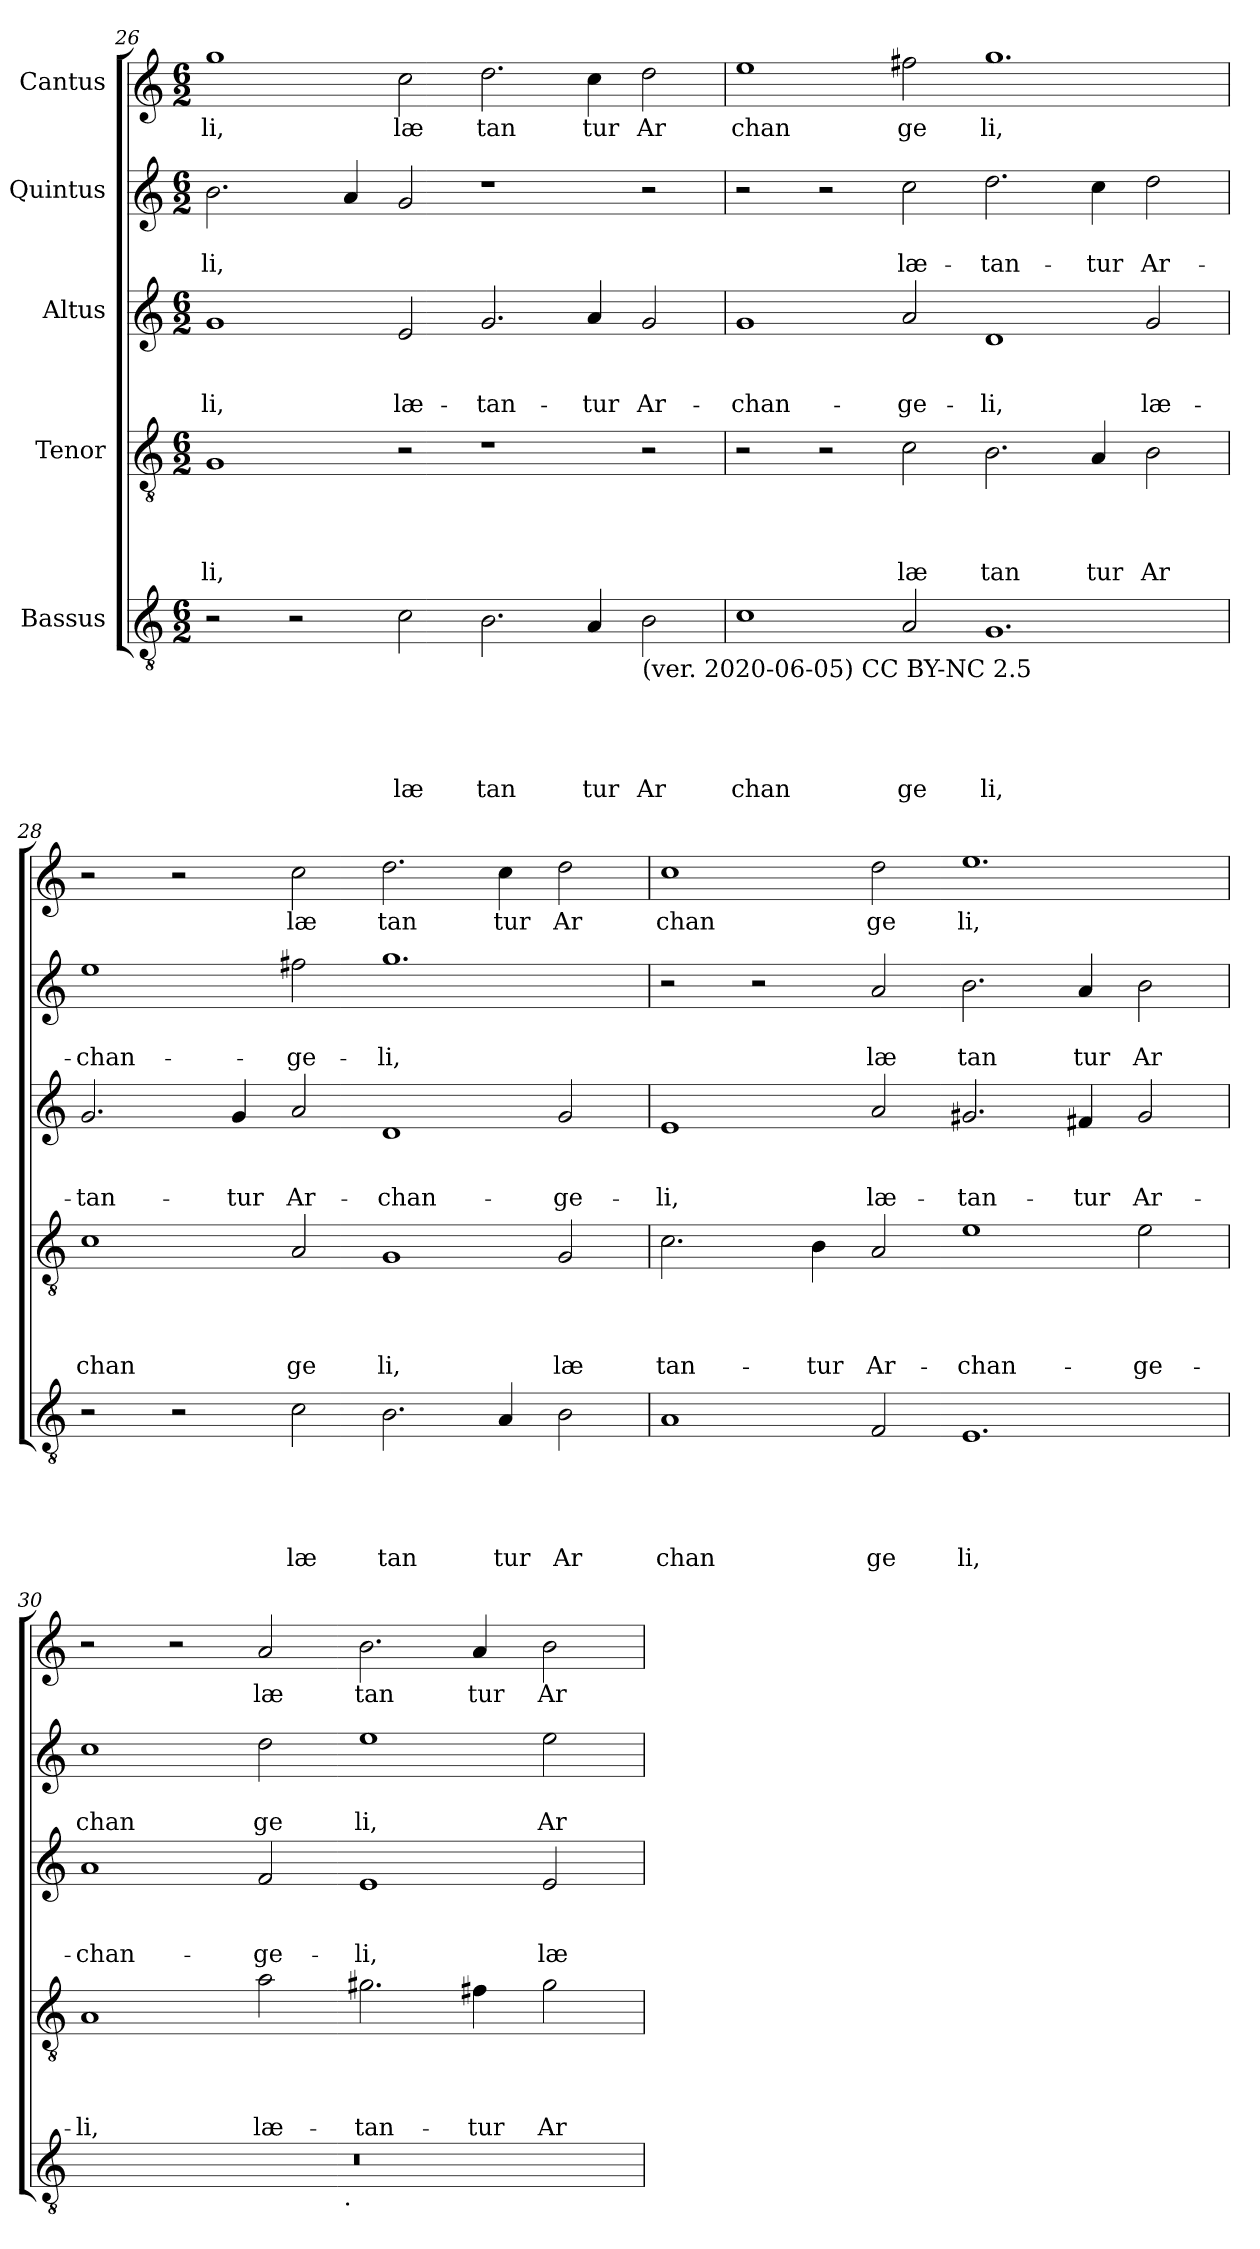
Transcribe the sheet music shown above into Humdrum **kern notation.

**kern	**text	**text	**text	**text	**text	**kern	**text	**text	**text	**text	**kern	**text	**text	**text	**kern	**text	**text	**kern	**text
*part5	*part5	*part5	*part5	*part5	*part5	*part4	*part4	*part4	*part4	*part4	*part3	*part3	*part3	*part3	*part2	*part2	*part2	*part1	*part1
*staff5	*staff5	*staff5	*staff5	*staff5	*staff5	*staff4	*staff4	*staff4	*staff4	*staff4	*staff3	*staff3	*staff3	*staff3	*staff2	*staff2	*staff2	*staff1	*staff1
*I"Bassus	*	*	*	*	*	*I"Tenor	*	*	*	*	*I"Altus	*	*	*	*I"Quintus	*	*	*I"Cantus	*
*clefGv2	*	*	*	*	*	*clefGv2	*	*	*	*	*clefG2	*	*	*	*clefG2	*	*	*clefG2	*
*k[]	*	*	*	*	*	*k[]	*	*	*	*	*k[]	*	*	*	*k[]	*	*	*k[]	*
*C:	*	*	*	*	*	*C:	*	*	*	*	*C:	*	*	*	*C:	*	*	*C:	*
*M6/2	*	*	*	*	*	*M6/2	*	*	*	*	*M6/2	*	*	*	*M6/2	*	*	*M6/2	*
=26	=26	=26	=26	=26	=26	=26	=26	=26	=26	=26	=26	=26	=26	=26	=26	=26	=26	=26	=26
!	!	!	!	!	!	!	!	!	!	!LO:LY:b	!	!	!	!LO:LY:b	!	!	!LO:LY:b	!	!LO:LY:b
2r	.	.	.	.	.	1G	.	.	.	li,	1g	.	.	-li,	2.b\	.	-li,	1gg	li,
2r	.	.	.	.	.	.	.	.	.	.	.	.	.	.	.	.	.	.	.
.	.	.	.	.	.	.	.	.	.	.	.	.	.	.	4a/	.	.	.	.
!	!	!	!	!	!LO:LY:b	!	!	!	!	!	!	!	!	!LO:LY:b	!	!	!	!	!LO:LY:b
2c\	.	.	.	.	læ	2r	.	.	.	.	2e/	.	.	læ-	2g/	.	.	2cc\	læ
!	!	!	!	!	!LO:LY:b	!	!	!	!	!	!	!	!	!LO:LY:b	!	!	!	!	!LO:LY:b
2.B\	.	.	.	.	tan	1r	.	.	.	.	2.g/	.	.	-tan-	1r	.	.	2.dd\	tan
!	!	!	!	!	!LO:LY:b	!	!	!	!	!	!	!	!	!LO:LY:b	!	!	!	!	!LO:LY:b
4A/	.	.	.	.	tur	.	.	.	.	.	4a/	.	.	-tur	.	.	.	4cc\	tur
!LO:TX:b:t=(ver. 2020-06-05) CC BY-NC 2.5	!	!	!	!	!	!	!	!	!	!	!	!	!	!	!	!	!	!	!
!	!	!	!	!	!LO:LY:b	!	!	!	!	!	!	!	!	!LO:LY:b	!	!	!	!	!LO:LY:b
2B\	.	.	.	.	Ar	2r	.	.	.	.	2g/	.	.	Ar-	2r	.	.	2dd\	Ar
=27	=27	=27	=27	=27	=27	=27	=27	=27	=27	=27	=27	=27	=27	=27	=27	=27	=27	=27	=27
!	!	!	!	!	!LO:LY:b	!	!	!	!	!	!	!	!	!LO:LY:b	!	!	!	!	!LO:LY:b
1c	.	.	.	.	chan	2r	.	.	.	.	1g	.	.	-chan-	2r	.	.	1ee	chan
.	.	.	.	.	.	2r	.	.	.	.	.	.	.	.	2r	.	.	.	.
!	!	!	!	!	!LO:LY:b	!	!	!	!	!LO:LY:b	!	!	!	!LO:LY:b	!	!	!LO:LY:b	!	!LO:LY:b
2A/	.	.	.	.	ge	2c\	.	.	.	læ	2a/	.	.	-ge-	2cc\	.	læ-	2ff#X\	ge
!	!	!	!	!	!LO:LY:b	!	!	!	!	!LO:LY:b	!	!	!	!LO:LY:b	!	!	!LO:LY:b	!	!LO:LY:b
1.G	.	.	.	.	li,	2.B\	.	.	.	tan	1d	.	.	-li,	2.dd\	.	-tan-	1.gg	li,
!	!	!	!	!	!	!	!	!	!	!LO:LY:b	!	!	!	!	!	!	!LO:LY:b	!	!
.	.	.	.	.	.	4A/	.	.	.	tur	.	.	.	.	4cc\	.	-tur	.	.
!	!	!	!	!	!	!	!	!	!	!LO:LY:b	!	!	!	!LO:LY:b	!	!	!LO:LY:b	!	!
.	.	.	.	.	.	2B\	.	.	.	Ar	2g/	.	.	læ-	2dd\	.	Ar-	.	.
=28	=28	=28	=28	=28	=28	=28	=28	=28	=28	=28	=28	=28	=28	=28	=28	=28	=28	=28	=28
!	!	!	!	!	!	!	!	!	!	!LO:LY:b	!	!	!	!LO:LY:b	!	!	!LO:LY:b	!	!
2r	.	.	.	.	.	1c	.	.	.	chan	2.g/	.	.	-tan-	1ee	.	-chan-	2r	.
2r	.	.	.	.	.	.	.	.	.	.	.	.	.	.	.	.	.	2r	.
!	!	!	!	!	!	!	!	!	!	!	!	!	!	!LO:LY:b	!	!	!	!	!
.	.	.	.	.	.	.	.	.	.	.	4g/	.	.	-tur	.	.	.	.	.
!	!	!	!	!	!LO:LY:b	!	!	!	!	!LO:LY:b	!	!	!	!LO:LY:b	!	!	!LO:LY:b	!	!LO:LY:b
2c\	.	.	.	.	læ	2A/	.	.	.	ge	2a/	.	.	Ar-	2ff#X\	.	-ge-	2cc\	læ
!	!	!	!	!	!LO:LY:b	!	!	!	!	!LO:LY:b	!	!	!	!LO:LY:b	!	!	!LO:LY:b	!	!LO:LY:b
2.B\	.	.	.	.	tan	1G	.	.	.	li,	1d	.	.	-chan-	1.gg	.	-li,	2.dd\	tan
!	!	!	!	!	!LO:LY:b	!	!	!	!	!	!	!	!	!	!	!	!	!	!LO:LY:b
4A/	.	.	.	.	tur	.	.	.	.	.	.	.	.	.	.	.	.	4cc\	tur
!	!	!	!	!	!LO:LY:b	!	!	!	!	!LO:LY:b	!	!	!	!LO:LY:b	!	!	!	!	!LO:LY:b
2B\	.	.	.	.	Ar	2G/	.	.	.	læ	2g/	.	.	-ge-	.	.	.	2dd\	Ar
!!LO:PB:g=z
=29	=29	=29	=29	=29	=29	=29	=29	=29	=29	=29	=29	=29	=29	=29	=29	=29	=29	=29	=29
!	!	!	!	!	!LO:LY:b	!	!	!	!	!LO:LY:b	!	!	!	!LO:LY:b	!	!	!	!	!LO:LY:b
1A	.	.	.	.	chan	2.c\	.	.	.	tan-	1e	.	.	-li,	2r	.	.	1cc	chan
.	.	.	.	.	.	.	.	.	.	.	.	.	.	.	2r	.	.	.	.
!	!	!	!	!	!	!	!	!	!	!LO:LY:b	!	!	!	!	!	!	!	!	!
.	.	.	.	.	.	4B\	.	.	.	-tur	.	.	.	.	.	.	.	.	.
!	!	!	!	!	!LO:LY:b	!	!	!	!	!LO:LY:b	!	!	!	!LO:LY:b	!	!	!LO:LY:b	!	!LO:LY:b
2F/	.	.	.	.	ge	2A/	.	.	.	Ar-	2a/	.	.	læ-	2a/	.	læ	2dd\	ge
!	!	!	!	!	!LO:LY:b	!	!	!	!	!LO:LY:b	!	!	!	!LO:LY:b	!	!	!LO:LY:b	!	!LO:LY:b
1.E	.	.	.	.	li,	1e	.	.	.	-chan-	2.g#X/	.	.	-tan-	2.b\	.	tan	1.ee	li,
!	!	!	!	!	!	!	!	!	!	!	!	!	!	!LO:LY:b	!	!	!LO:LY:b	!	!
.	.	.	.	.	.	.	.	.	.	.	4f#X/	.	.	-tur	4a/	.	tur	.	.
!	!	!	!	!	!	!	!	!	!	!LO:LY:b	!	!	!	!LO:LY:b	!	!	!LO:LY:b	!	!
.	.	.	.	.	.	2e\	.	.	.	-ge-	2g#/	.	.	Ar-	2b\	.	Ar	.	.
=30	=30	=30	=30	=30	=30	=30	=30	=30	=30	=30	=30	=30	=30	=30	=30	=30	=30	=30	=30
!	!	!	!	!	!	!	!	!	!	!LO:LY:b	!	!	!	!LO:LY:b	!	!	!LO:LY:b	!	!
*^	*	*	*	*	*	*	*	*	*	*	*	*	*	*	*	*	*	*	*
0.r	1ryy	.	.	.	.	.	1A	.	.	.	-li,	1a	.	.	-chan-	1cc	.	chan	2r	.
.	.	.	.	.	.	.	.	.	.	.	.	.	.	.	.	.	.	.	2r	.
!	!	!	!	!	!	!	!	!	!	!	!LO:LY:b	!	!	!	!LO:LY:b	!	!	!LO:LY:b	!	!LO:LY:b
.	4...ryy	.	.	.	.	.	2a\	.	.	.	læ-	2f/	.	.	-ge-	2dd\	.	ge	2a/	læ
!	!LO:TX:b:t=.	!	!	!	!	!	!	!	!	!	!	!	!	!	!	!	!	!	!	!
.	1ryy	.	.	.	.	.	.	.	.	.	.	.	.	.	.	.	.	.	.	.
!	!	!	!	!	!	!	!	!	!	!	!LO:LY:b	!	!	!	!LO:LY:b	!	!	!LO:LY:b	!	!LO:LY:b
.	.	.	.	.	.	.	2.g#X\	.	.	.	-tan-	1e	.	.	-li,	1ee	.	li,	2.b\	tan
!	!	!	!	!	!	!	!	!	!	!	!LO:LY:b	!	!	!	!	!	!	!	!	!LO:LY:b
.	.	.	.	.	.	.	4f#X\	.	.	.	-tur	.	.	.	.	.	.	.	4a/	tur
.	2ryy	.	.	.	.	.	.	.	.	.	.	.	.	.	.	.	.	.	.	.
!	!	!	!	!	!	!	!	!	!	!	!LO:LY:b	!	!	!	!LO:LY:b	!	!	!LO:LY:b	!	!LO:LY:b
.	.	.	.	.	.	.	2g#\	.	.	.	Ar-	2e/	.	.	læ-	2ee\	.	Ar	2b\	Ar
.	32ryy	.	.	.	.	.	.	.	.	.	.	.	.	.	.	.	.	.	.	.
*v	*v	*	*	*	*	*	*	*	*	*	*	*	*	*	*	*	*	*	*	*
=	=	=	=	=	=	=	=	=	=	=	=	=	=	=	=	=	=	=	=
*-	*-	*-	*-	*-	*-	*-	*-	*-	*-	*-	*-	*-	*-	*-	*-	*-	*-	*-	*-
